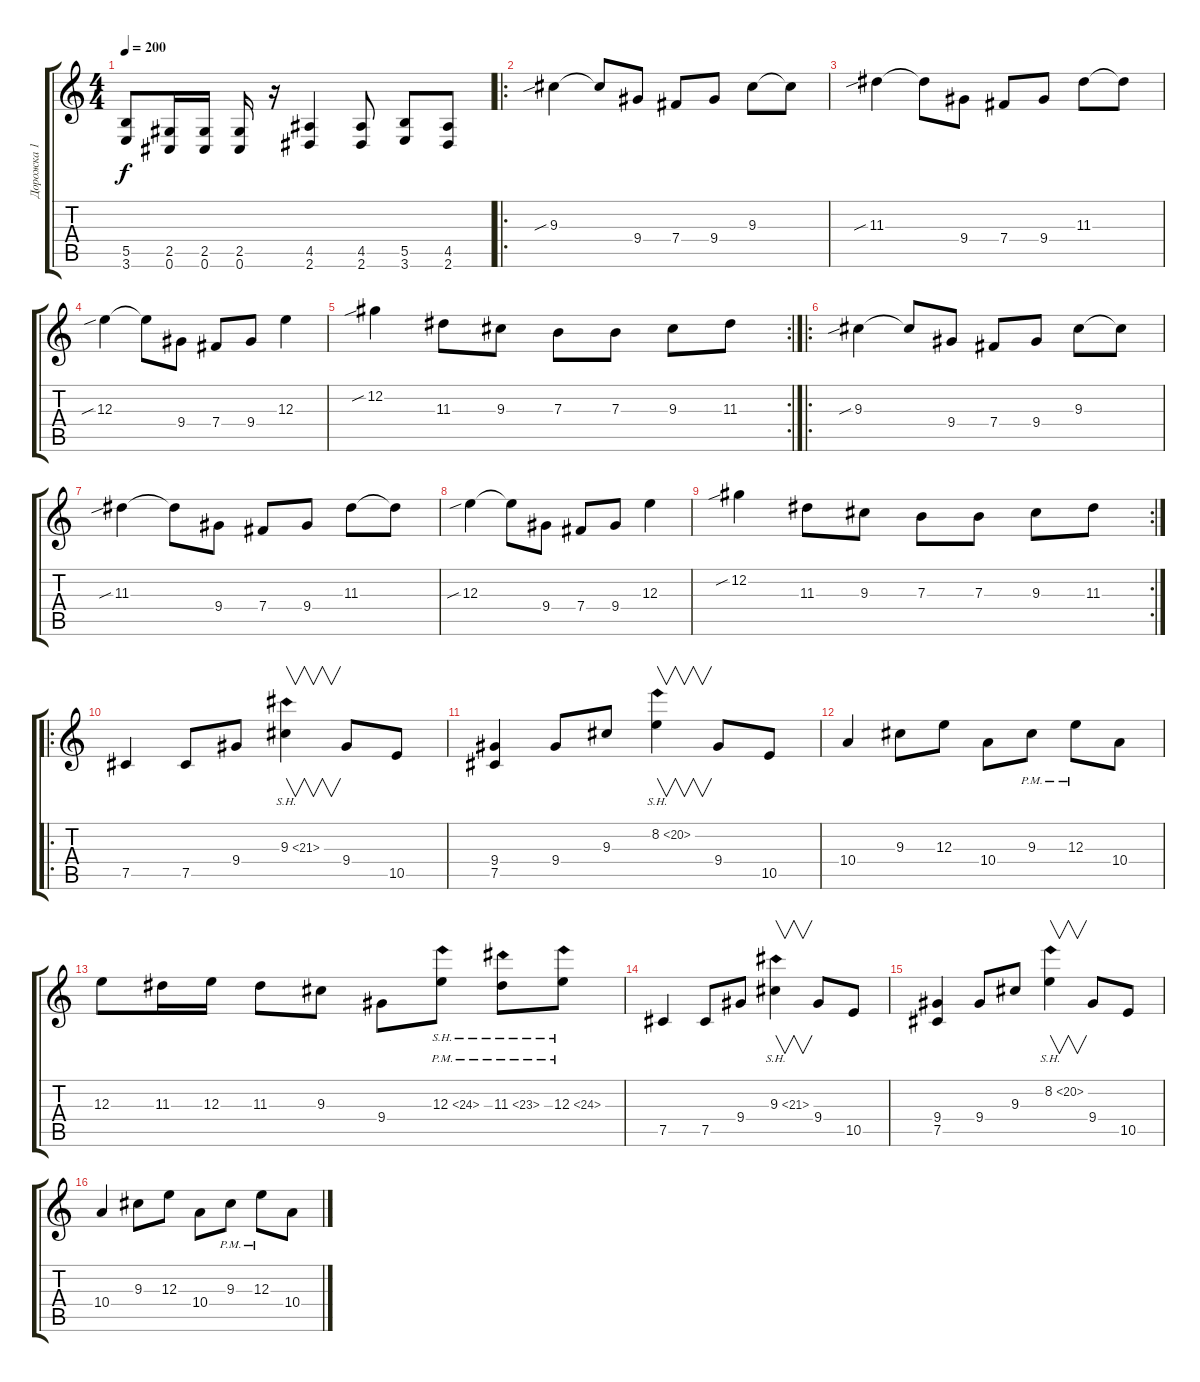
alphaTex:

\track ("Дорожка 1" "Дорожка 1") {instrument overdrivenguitar}
\staff {score tabs}
\tuning (Db4 Ab3 E3 B2 Gb2 Db2) {hide}
\ts (4 4)
\tempo 200
\clef g2
\ks c
(5.5 3.6).8{dy f} (2.5 0.6).16 (2.5 0.6).16 (2.5 0.6).16 r.16 (4.5 2.6).4 (4.5 2.6).8 (5.5 3.6).8 (4.5 2.6).8 |
\ro
9.3{sib}.4 9.3{t}.8 9.4.8 7.4.8 9.4.8 9.3.8 9.3{t}.8 |
11.3{sib}.4 11.3{t}.8 9.4.8 7.4.8 9.4.8 11.3.8 11.3{t}.8 |
12.3{sib}.4 12.3{t}.8 9.4.8 7.4.8 9.4.8 12.3.4 |
\rc 2
12.2{sib}.4 11.3.8 9.3.8 7.3.8 7.3.8 9.3.8 11.3.8 |
\ro
9.3{sib}.4 9.3{t}.8 9.4.8 7.4.8 9.4.8 9.3.8 9.3{t}.8 |
11.3{sib}.4 11.3{t}.8 9.4.8 7.4.8 9.4.8 11.3.8 11.3{t}.8 |
12.3{sib}.4 12.3{t}.8 9.4.8 7.4.8 9.4.8 12.3.4 |
\rc 2
12.2{sib}.4 11.3.8 9.3.8 7.3.8 7.3.8 9.3.8 11.3.8 |
\ro
7.5.4 7.5.8 9.4.8 9.3{sh 12}.4{v} 9.4.8 10.5.8 |
(9.4 7.5).4 9.4.8 9.3.8 8.2{sh 12}.4{v} 9.4.8 10.5.8 |
10.4.4 9.3.8 12.3.8 10.4.8 9.3{pm}.8 12.3{pm}.8 10.4.8 |
12.3.8 11.3.16 12.3.16 11.3.8 9.3.8 9.4.8 12.3{sh 12 pm}.8 11.3{sh 12 pm}.8 12.3{sh 12 pm}.8 |
7.5.4 7.5.8 9.4.8 9.3{sh 12}.4{v} 9.4.8 10.5.8 |
(9.4 7.5).4 9.4.8 9.3.8 8.2{sh 12}.4{v} 9.4.8 10.5.8 |
10.4.4 9.3.8 12.3.8 10.4.8 9.3{pm}.8 12.3{pm}.8 10.4.8
